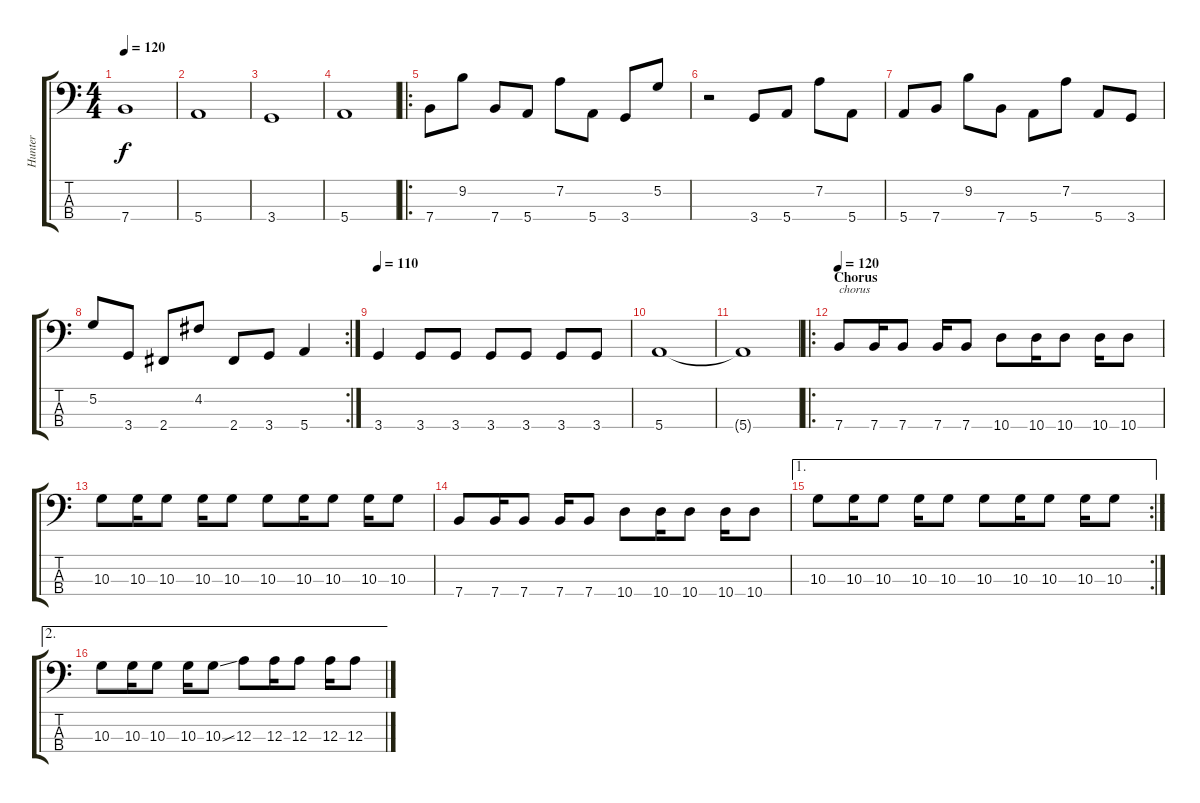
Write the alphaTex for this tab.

\track ("Hunter" "Hunter") {instrument electricbasspick}
\staff {score tabs}
\tuning (G2 D2 A1 E1) {hide}
\ts (4 4)
\tempo 120
\clef f4
\ks c
7.4.1{dy f} |
5.4.1 |
3.4.1 |
5.4.1 |
\ro
7.4.8 9.2.8 7.4.8 5.4.8 7.2.8 5.4.8 3.4.8 5.2.8 |
r.2 3.4.8 5.4.8 7.2.8 5.4.8 |
5.4.8 7.4.8 9.2.8 7.4.8 5.4.8 7.2.8 5.4.8 3.4.8 |
\rc 2
5.2.8 3.4.8 2.4.8 4.2.8 2.4.8 3.4.8 5.4.4 |
\tempo 110
3.4.4 3.4.8 3.4.8 3.4.8 3.4.8 3.4.8 3.4.8 |
5.4.1 |
5.4{t}.1 |
\ro
\section ("" "Chorus")
\tempo 120
7.4.8{txt "chorus"} 7.4.16 7.4.8 7.4.16 7.4.8 10.4.8 10.4.16 10.4.8 10.4.16 10.4.8 |
10.3.8 10.3.16 10.3.8 10.3.16 10.3.8 10.3.8 10.3.16 10.3.8 10.3.16 10.3.8 |
7.4.8 7.4.16 7.4.8 7.4.16 7.4.8 10.4.8 10.4.16 10.4.8 10.4.16 10.4.8 |
\ae 1
\rc 2
10.3.8 10.3.16 10.3.8 10.3.16 10.3.8 10.3.8 10.3.16 10.3.8 10.3.16 10.3.8 |
\ae 2
10.3.8 10.3.16 10.3.8 10.3.16 10.3{ss}.8 12.3.8 12.3.16 12.3.8 12.3.16 12.3.8
